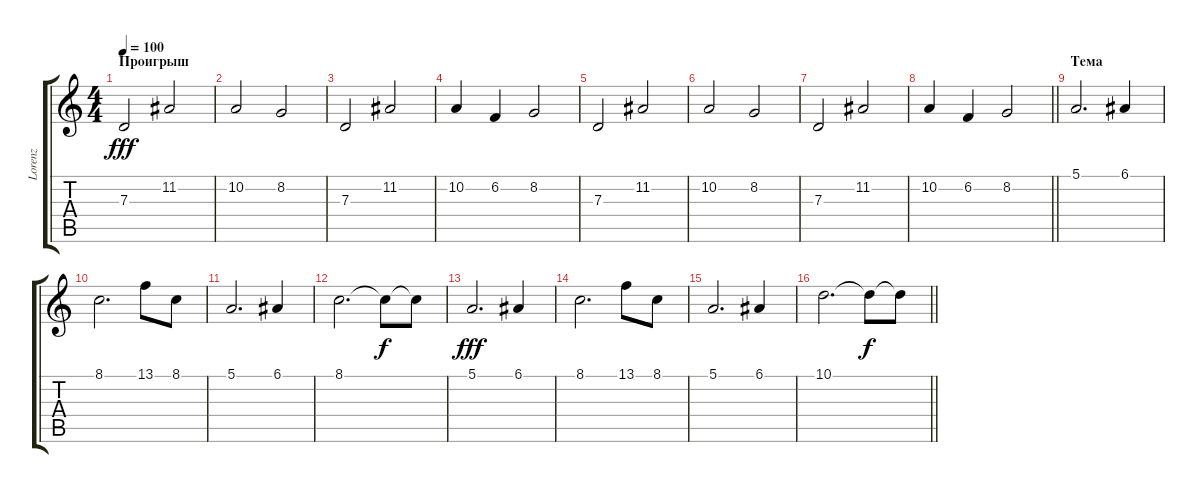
\track ("Lorenz" "Lorenz") {instrument pad4choir}
\staff {score tabs}
\tuning (E4 B3 G3 D3 A2 E2) {hide}
\ts (4 4)
\section ("" "Проигрыш")
\tempo 100
\clef g2
\ks c
7.3.2{dy fff} 11.2.2 |
10.2.2 8.2.2 |
7.3.2 11.2.2 |
10.2.4 6.2.4 8.2.2 |
7.3.2 11.2.2 |
10.2.2 8.2.2 |
7.3.2 11.2.2 |
\barLineRight lightlight
10.2.4 6.2.4 8.2.2 |
\section ("" "Тема")
5.1.2{d} 6.1.4 |
8.1.2{d} 13.1.8 8.1.8 |
5.1.2{d} 6.1.4 |
8.1.2{d} 8.1{t}.8{dy f} 8.1{t}.8 |
5.1.2{d dy fff} 6.1.4 |
8.1.2{d} 13.1.8 8.1.8 |
5.1.2{d} 6.1.4 |
\barLineRight lightlight
10.1.2{d} 10.1{t}.8{dy f} 10.1{t}.8
